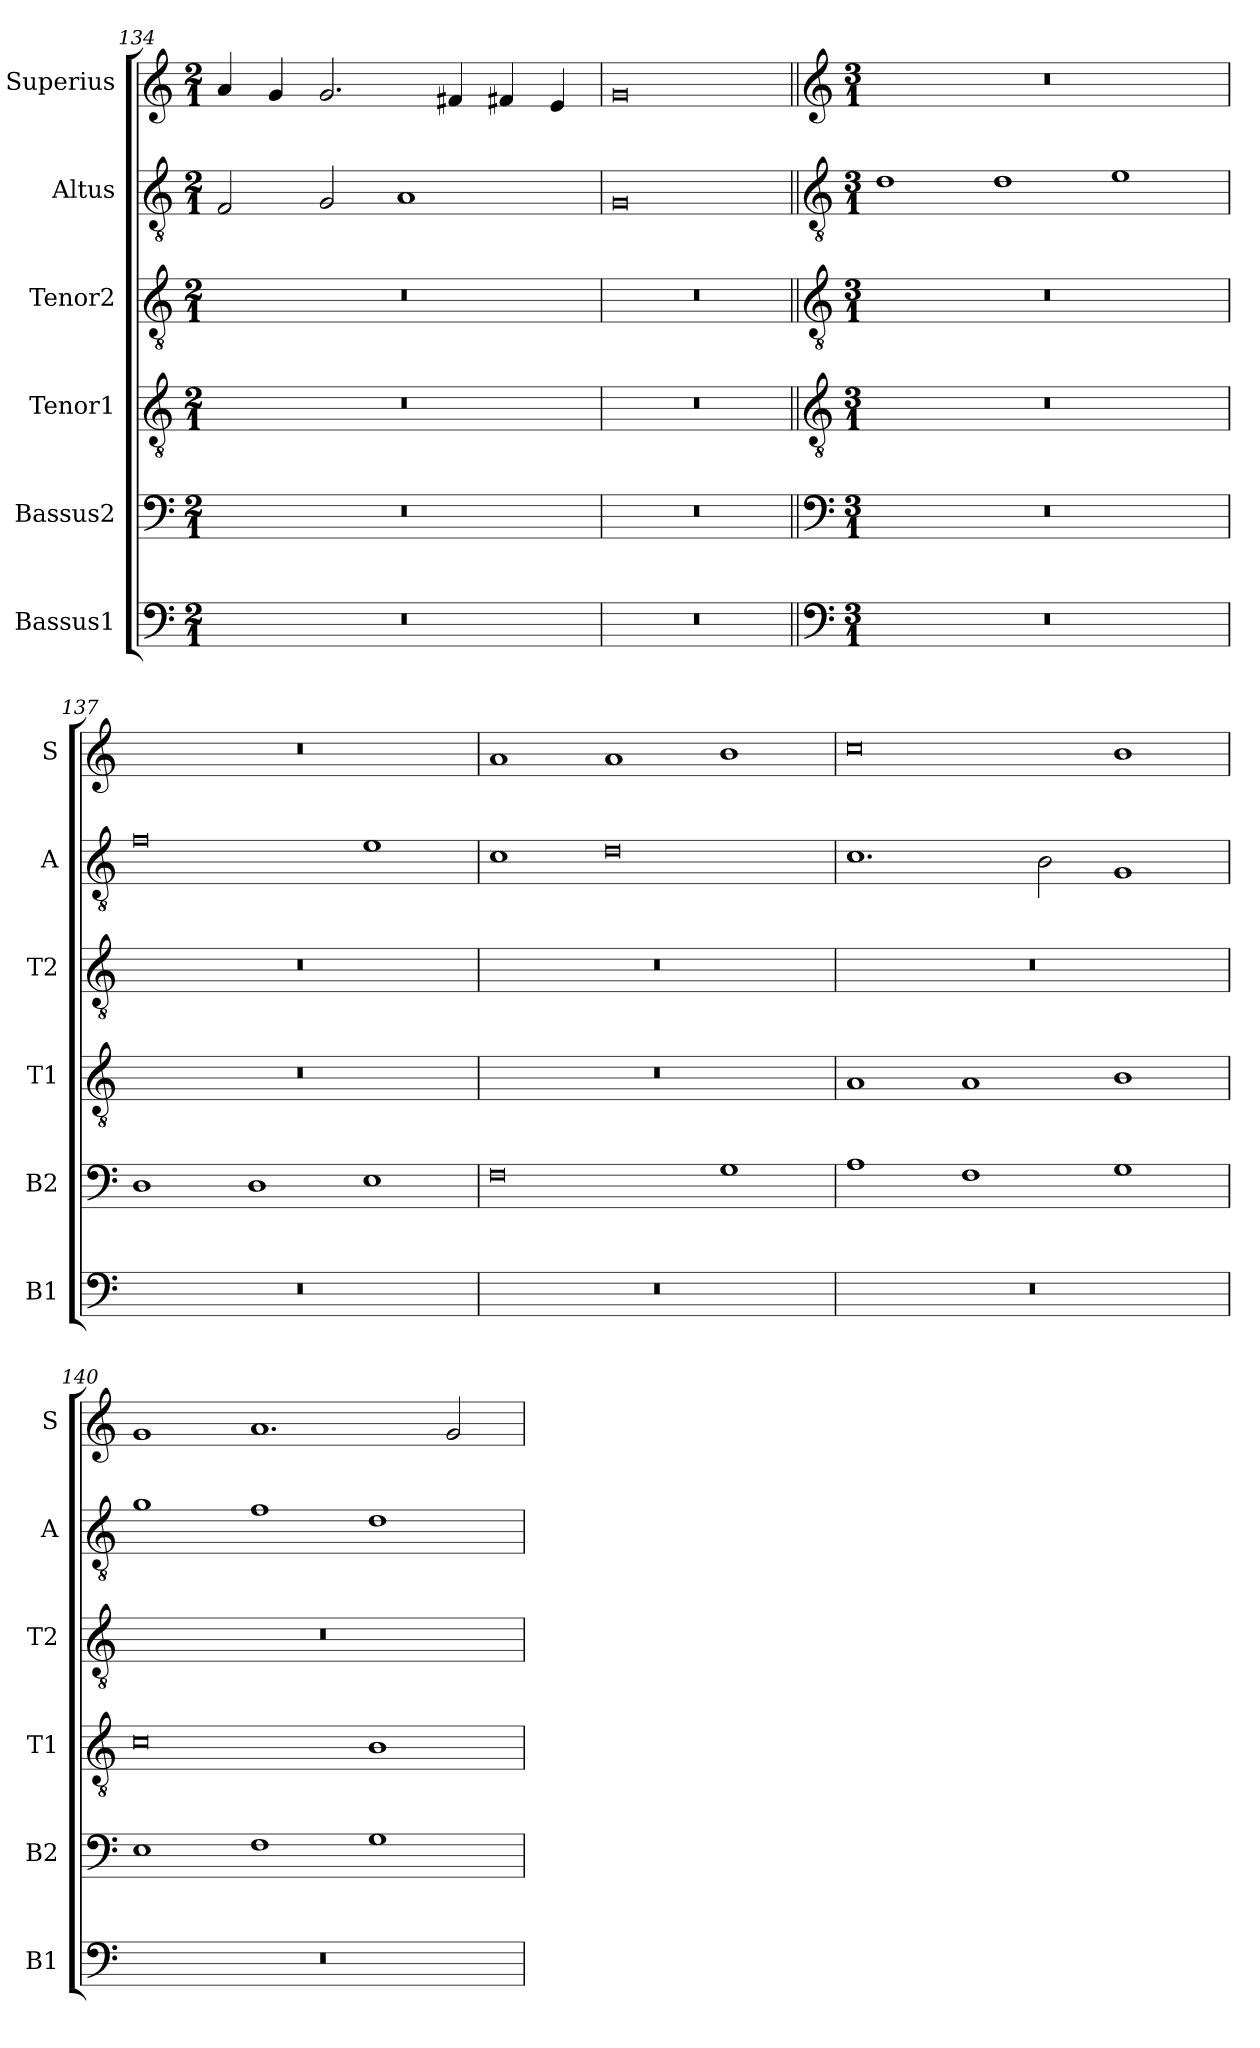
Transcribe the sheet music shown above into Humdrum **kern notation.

**kern	**kern	**kern	**kern	**kern	**kern
*part6	*part5	*part4	*part3	*part2	*part1
*staff6	*staff5	*staff4	*staff3	*staff2	*staff1
*I"Bassus1	*I"Bassus2	*I"Tenor1	*I"Tenor2	*I"Altus	*I"Superius
*I'B1	*I'B2	*I'T1	*I'T2	*I'A	*I'S
*clefF4	*clefF4	*clefGv2	*clefGv2	*clefGv2	*clefG2
*k[]	*k[]	*k[]	*k[]	*k[]	*k[]
*M2/1	*M2/1	*M2/1	*M2/1	*M2/1	*M2/1
=134	=134	=134	=134	=134	=134
0r	0r	0r	0r	2F/	4a/
.	.	.	.	.	4g/
.	.	.	.	2G/	2.g/
.	.	.	.	1A	.
.	.	.	.	.	4f#X/
.	.	.	.	.	4f#X/
.	.	.	.	.	4e/
=135	=135	=135	=135	=135	=135
0r	0r	0r	0r	0G	0g
!!LO:LB:g=z
=136||	=136||	=136||	=136||	=136||	=136||
*clefF4	*clefF4	*clefGv2	*clefGv2	*clefGv2	*clefG2
*k[]	*k[]	*k[]	*k[]	*k[]	*k[]
*M3/1	*M3/1	*M3/1	*M3/1	*M3/1	*M3/1
0.r	0.r	0.r	0.r	1d	0.r
.	.	.	.	1d	.
.	.	.	.	1e	.
=137	=137	=137	=137	=137	=137
0.r	1D	0.r	0.r	0f	0.r
.	1D	.	.	.	.
.	1E	.	.	1e	.
=138	=138	=138	=138	=138	=138
0.r	0F	0.r	0.r	1c	1a
.	.	.	.	0d	1a
.	1G	.	.	.	1b
=139	=139	=139	=139	=139	=139
0.r	1A	1A	0.r	1.c	0cc
.	1F	1A	.	.	.
.	.	.	.	2B\	.
.	1G	1B	.	1G	1b
=140	=140	=140	=140	=140	=140
0.r	1E	0c	0.r	1g	1g
.	1F	.	.	1f	1.a
.	1G	1B	.	1d	.
.	.	.	.	.	2g/
=	=	=	=	=	=
*-	*-	*-	*-	*-	*-
